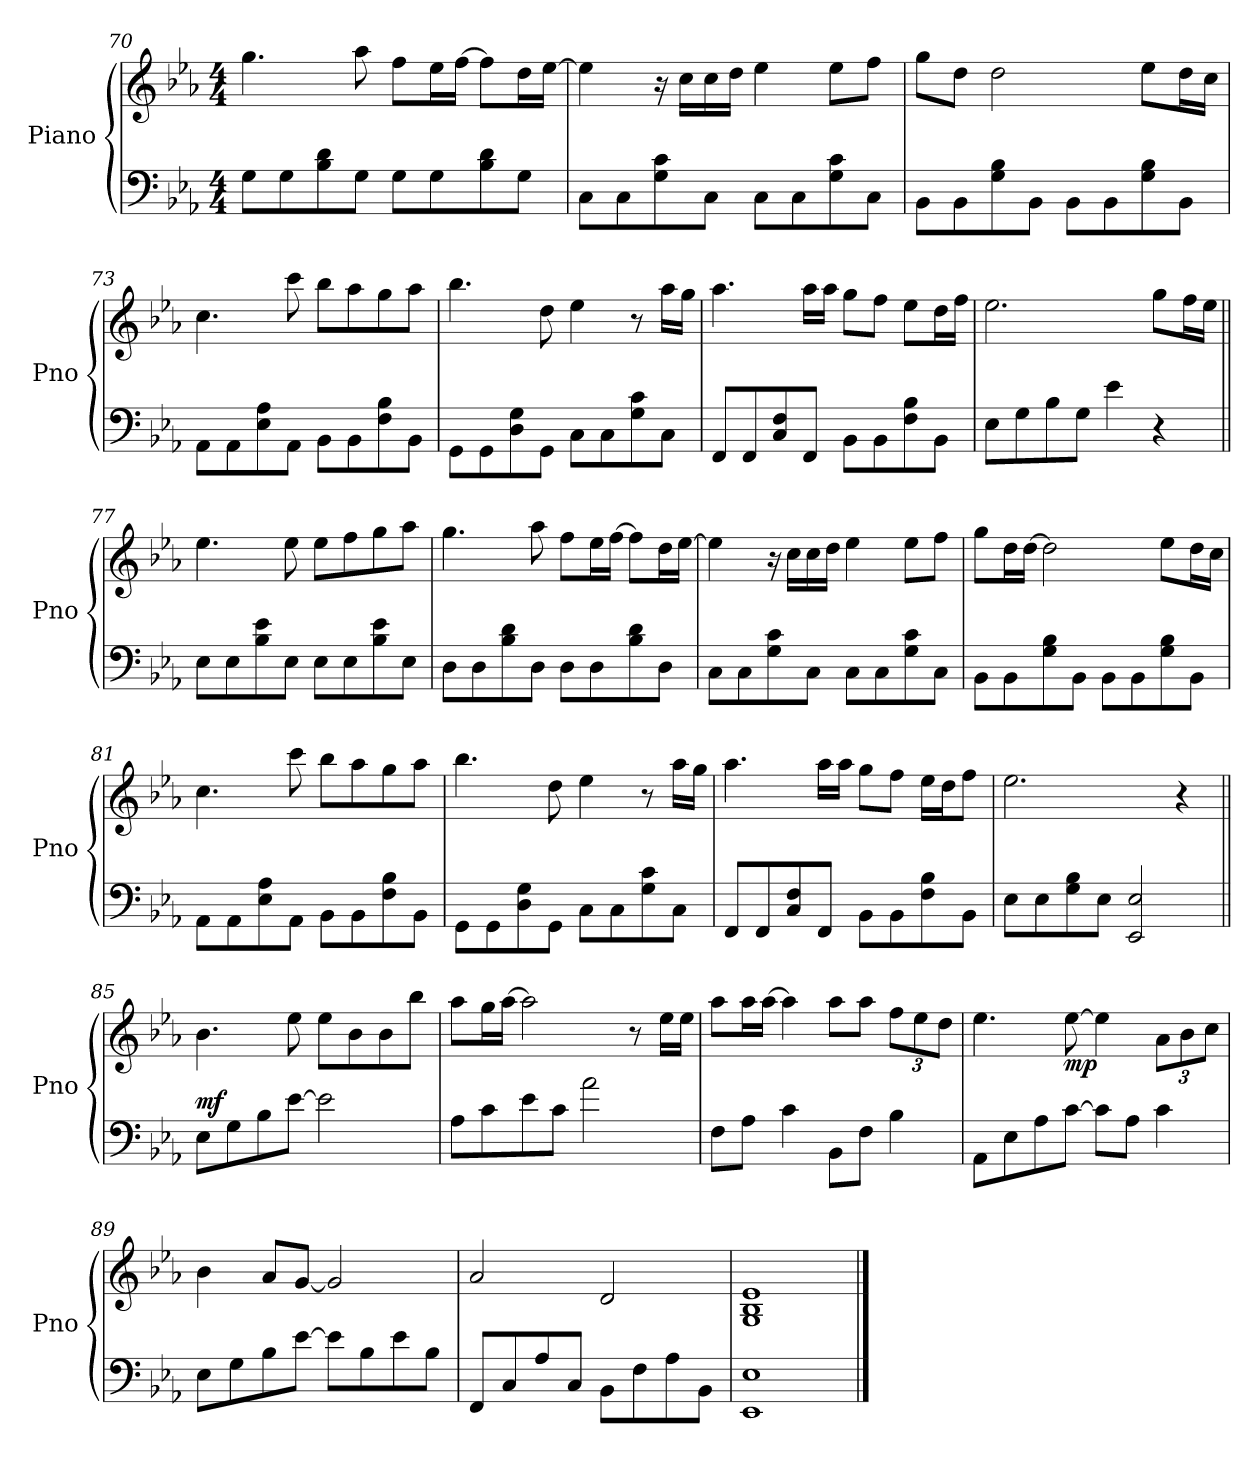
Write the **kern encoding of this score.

**kern	**dynam	**kern	**dynam
*part2	*part2	*part1	*part1
*staff2	*staff2	*staff1	*staff1
*I"Piano	*	*I"Piano	*
*I'Pno	*	*I'Pno	*
*clefF4	*	*clefG2	*
*k[b-e-a-]	*	*k[b-e-a-]	*
*M4/4	*	*M4/4	*
=70	=70	=70	=70
8G\L	.	4.gg\	.
8G\	.	.	.
8B-\ 8d\	.	.	.
8G\J	.	8aa-\	.
8G\L	.	8ff\L	.
8G\	.	16ee-\L	.
.	.	[16ff\JJ	.
8B-\ 8d\	.	8ff\L]	.
8G\J	.	16dd\L	.
.	.	[16ee-\JJ	.
=71	=71	=71	=71
8C\L	.	4ee-\]	.
8C\	.	.	.
8G\ 8c\	.	16r	.
.	.	16cc\LL	.
8C\J	.	16cc\	.
.	.	16dd\JJ	.
8C\L	.	4ee-\	.
8C\	.	.	.
8G\ 8c\	.	8ee-\L	.
8C\J	.	8ff\J	.
!!LO:PB:g=z
=72	=72	=72	=72
8BB-\L	.	8gg\L	.
8BB-\	.	8dd\J	.
8G\ 8B-\	.	2dd\	.
8BB-\J	.	.	.
8BB-\L	.	.	.
8BB-\	.	.	.
8G\ 8B-\	.	8ee-\L	.
8BB-\J	.	16dd\L	.
.	.	16cc\JJ	.
=73	=73	=73	=73
8AA-\L	.	4.cc\	.
8AA-\	.	.	.
8E-\ 8A-\	.	.	.
8AA-\J	.	8ccc\	.
8BB-\L	.	8bb-\L	.
8BB-\	.	8aa-\	.
8F\ 8B-\	.	8gg\	.
8BB-\J	.	8aa-\J	.
=74	=74	=74	=74
8GG\L	.	4.bb-\	.
8GG\	.	.	.
8D\ 8G\	.	.	.
8GG\J	.	8dd\	.
8C\L	.	4ee-\	.
8C\	.	.	.
8G\ 8c\	.	8r	.
8C\J	.	16aa-\LL	.
.	.	16gg\JJ	.
!!LO:LB:g=z
=75	=75	=75	=75
8FF/L	.	4.aa-\	.
8FF/	.	.	.
8C/ 8F/	.	.	.
8FF/J	.	16aa-\LL	.
.	.	16aa-\JJ	.
8BB-\L	.	8gg\L	.
8BB-\	.	8ff\J	.
8F\ 8B-\	.	8ee-\L	.
8BB-\J	.	16dd\L	.
.	.	16ff\JJ	.
=76	=76	=76	=76
8E-\L	.	2.ee-\	.
8G\	.	.	.
8B-\	.	.	.
8G\J	.	.	.
4e-\	.	.	.
4r	.	8gg\L	.
.	.	16ff\L	.
.	.	16ee-\JJ	.
=77||	=77||	=77||	=77||
8E-\L	.	4.ee-\	.
8E-\	.	.	.
8B-\ 8e-\	.	.	.
8E-\J	.	8ee-\	.
8E-\L	.	8ee-\L	.
8E-\	.	8ff\	.
8B-\ 8e-\	.	8gg\	.
8E-\J	.	8aa-\J	.
=78	=78	=78	=78
8D\L	.	4.gg\	.
8D\	.	.	.
8B-\ 8d\	.	.	.
8D\J	.	8aa-\	.
8D\L	.	8ff\L	.
8D\	.	16ee-\L	.
.	.	[16ff\JJ	.
8B-\ 8d\	.	8ff\L]	.
8D\J	.	16dd\L	.
.	.	[16ee-\JJ	.
!!LO:LB:g=z
=79	=79	=79	=79
8C\L	.	4ee-\]	.
8C\	.	.	.
8G\ 8c\	.	16r	.
.	.	16cc\LL	.
8C\J	.	16cc\	.
.	.	16dd\JJ	.
8C\L	.	4ee-\	.
8C\	.	.	.
8G\ 8c\	.	8ee-\L	.
8C\J	.	8ff\J	.
=80	=80	=80	=80
8BB-\L	.	8gg\L	.
8BB-\	.	16dd\L	.
.	.	[16dd\JJ	.
8G\ 8B-\	.	2dd\]	.
8BB-\J	.	.	.
8BB-\L	.	.	.
8BB-\	.	.	.
8G\ 8B-\	.	8ee-\L	.
8BB-\J	.	16dd\L	.
.	.	16cc\JJ	.
=81	=81	=81	=81
8AA-\L	.	4.cc\	.
8AA-\	.	.	.
8E-\ 8A-\	.	.	.
8AA-\J	.	8ccc\	.
8BB-\L	.	8bb-\L	.
8BB-\	.	8aa-\	.
8F\ 8B-\	.	8gg\	.
8BB-\J	.	8aa-\J	.
=82	=82	=82	=82
8GG\L	.	4.bb-\	.
8GG\	.	.	.
8D\ 8G\	.	.	.
8GG\J	.	8dd\	.
8C\L	.	4ee-\	.
8C\	.	.	.
8G\ 8c\	.	8r	.
8C\J	.	16aa-\LL	.
.	.	16gg\JJ	.
!!LO:LB:g=z
=83	=83	=83	=83
8FF/L	.	4.aa-\	.
8FF/	.	.	.
8C/ 8F/	.	.	.
8FF/J	.	16aa-\LL	.
.	.	16aa-\JJ	.
8BB-\L	.	8gg\L	.
8BB-\	.	8ff\J	.
8F\ 8B-\	.	16ee-\LL	.
.	.	16dd\J	.
8BB-\J	.	8ff\J	.
=84	=84	=84	=84
8E-\L	.	2.ee-\	.
8E-\	.	.	.
8G\ 8B-\	.	.	.
8E-\J	.	.	.
2EE-/ 2E-/	.	.	.
.	.	4r	.
=85||	=85||	=85||	=85||
!	!LO:DY:a	!	!
8E-\L	mf	4.b-\	.
8G\	.	.	.
8B-\	.	.	.
[8e-\J	.	8ee-\	.
2e-\]	.	8ee-\L	.
.	.	8b-\	.
.	.	8b-\	.
.	.	8bb-\J	.
=86	=86	=86	=86
8A-\L	.	8aa-\L	.
8c\	.	16gg\L	.
.	.	[16aa-\JJ	.
8e-\	.	2aa-\]	.
8c\J	.	.	.
2a-\	.	.	.
.	.	8r	.
.	.	16ee-\LL	.
.	.	16ee-\JJ	.
!!LO:LB:g=z
=87	=87	=87	=87
8F\L	.	8aa-\L	.
8A-\J	.	16aa-\L	.
.	.	[16aa-\JJ	.
4c\	.	4aa-\]	.
8BB-\L	.	8aa-\L	.
8F\J	.	8aa-\J	.
4B-\	.	12ff\L	.
.	.	12ee-\	.
.	.	12dd\J	.
=88	=88	=88	=88
8AA-\L	.	4.ee-\	.
8E-\	.	.	.
8A-\	.	.	.
!	!	!	!LO:DY:b
[8c\J	.	[8ee-\	mp
8c\L]	.	4ee-\]	.
8A-\J	.	.	.
4c\	.	12a-\L	.
.	.	12b-\	.
.	.	12cc\J	.
=89	=89	=89	=89
8E-\L	.	4b-\	.
8G\	.	.	.
8B-\	.	8a-/L	.
[8e-\J	.	[8g/J	.
8e-\L]	.	2g/]	.
8B-\	.	.	.
8e-\	.	.	.
8B-\J	.	.	.
=90	=90	=90	=90
8FF/L	.	2a-/	.
8C/	.	.	.
8A-/	.	.	.
8C/J	.	.	.
8BB-\L	.	2d/	.
8F\	.	.	.
8A-\	.	.	.
8BB-\J	.	.	.
=91	=91	=91	=91
1EE- 1E-	.	1G 1B- 1e-	.
==	==	==	==
*-	*-	*-	*-
